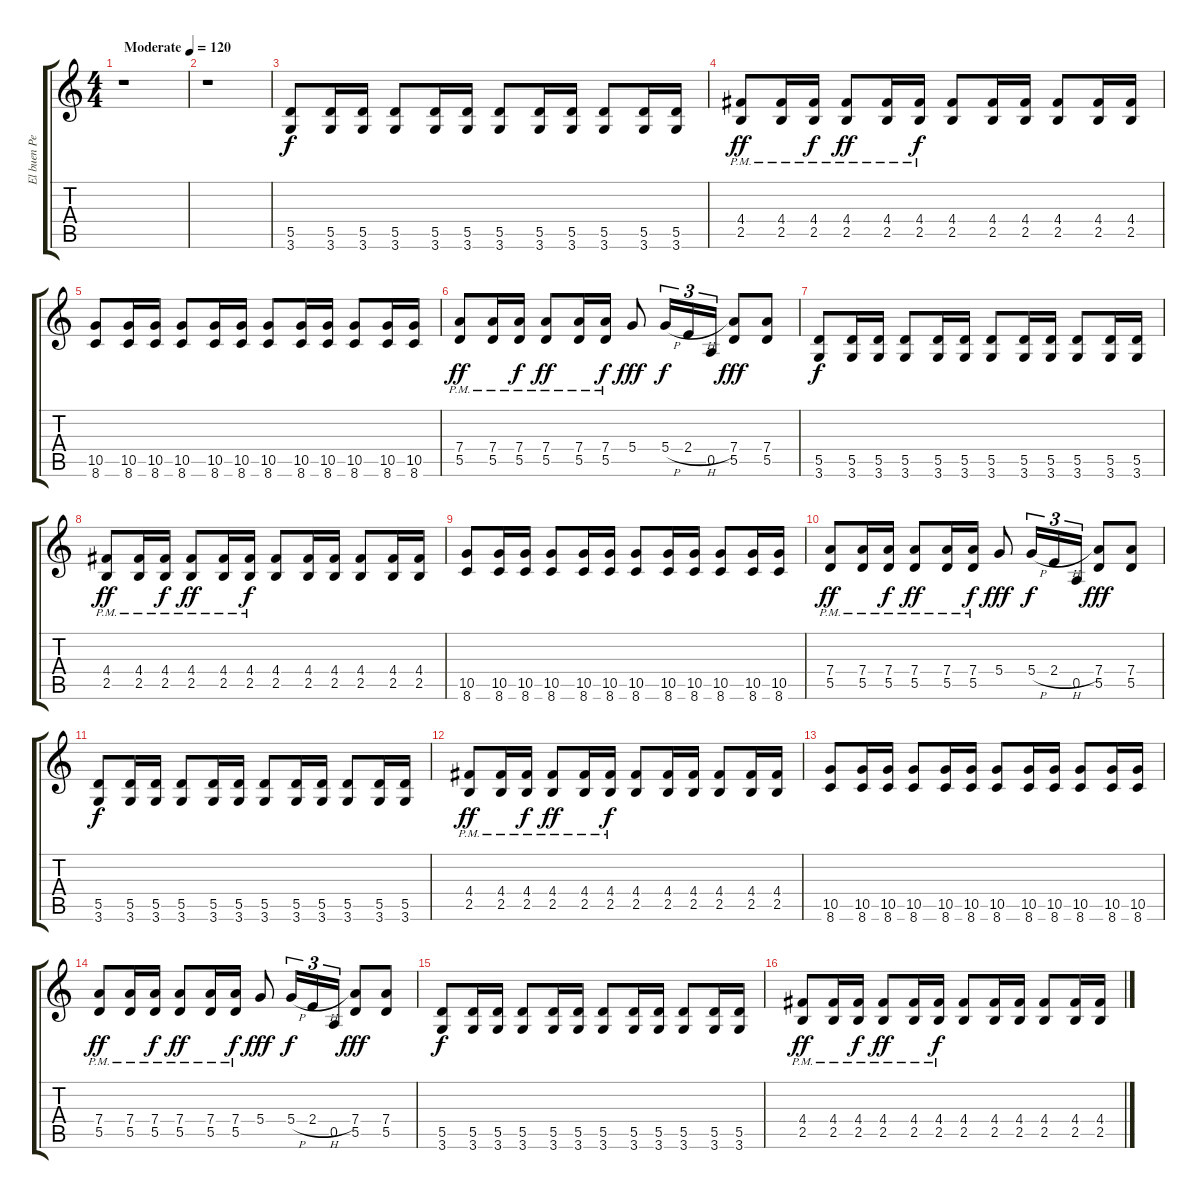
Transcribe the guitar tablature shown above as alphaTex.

\track ("El buen Pepito" "El buen Pe") {instrument distortionguitar}
\staff {score tabs}
\tuning (E4 B3 G3 D3 A2 E2) {hide}
\ts (4 4)
\tempo (120 "Moderate")
\clef g2
\ks c
r.1{dy f instrument distortionguitar} |
r.1 |
(5.5 3.6).8 (5.5 3.6).16 (5.5 3.6).16 (5.5 3.6).8 (5.5 3.6).16 (5.5 3.6).16 (5.5 3.6).8 (5.5 3.6).16 (5.5 3.6).16 (5.5 3.6).8 (5.5 3.6).16 (5.5 3.6).16 |
(4.4 2.5{pm}).8{dy ff} (4.4 2.5{pm}).16 (4.4 2.5{pm}).16{dy f} (4.4 2.5{pm}).8{dy ff} (4.4 2.5{pm}).16 (4.4 2.5{pm}).16{dy f} (4.4 2.5).8 (4.4 2.5).16 (4.4 2.5).16 (4.4 2.5).8 (4.4 2.5).16 (4.4 2.5).16 |
(10.5 8.6).8 (10.5 8.6).16 (10.5 8.6).16 (10.5 8.6).8 (10.5 8.6).16 (10.5 8.6).16 (10.5 8.6).8 (10.5 8.6).16 (10.5 8.6).16 (10.5 8.6).8 (10.5 8.6).16 (10.5 8.6).16 |
(7.4 5.5{pm}).8{dy ff} (7.4 5.5{pm}).16 (7.4 5.5{pm}).16{dy f} (7.4 5.5{pm}).8{dy ff} (7.4 5.5{pm}).16 (7.4 5.5{pm}).16{dy f} 5.4.8{dy fff} 5.4{h}.16{tu (3 2) dy f} 2.4{h}.16{tu (3 2)} 0.5.16{tu (3 2)} (7.4 5.5).8{dy fff} (7.4 5.5).8 |
(5.5 3.6).8{dy f} (5.5 3.6).16 (5.5 3.6).16 (5.5 3.6).8 (5.5 3.6).16 (5.5 3.6).16 (5.5 3.6).8 (5.5 3.6).16 (5.5 3.6).16 (5.5 3.6).8 (5.5 3.6).16 (5.5 3.6).16 |
(4.4 2.5{pm}).8{dy ff} (4.4 2.5{pm}).16 (4.4 2.5{pm}).16{dy f} (4.4 2.5{pm}).8{dy ff} (4.4 2.5{pm}).16 (4.4 2.5{pm}).16{dy f} (4.4 2.5).8 (4.4 2.5).16 (4.4 2.5).16 (4.4 2.5).8 (4.4 2.5).16 (4.4 2.5).16 |
(10.5 8.6).8 (10.5 8.6).16 (10.5 8.6).16 (10.5 8.6).8 (10.5 8.6).16 (10.5 8.6).16 (10.5 8.6).8 (10.5 8.6).16 (10.5 8.6).16 (10.5 8.6).8 (10.5 8.6).16 (10.5 8.6).16 |
(7.4 5.5{pm}).8{dy ff} (7.4 5.5{pm}).16 (7.4 5.5{pm}).16{dy f} (7.4 5.5{pm}).8{dy ff} (7.4 5.5{pm}).16 (7.4 5.5{pm}).16{dy f} 5.4.8{dy fff} 5.4{h}.16{tu (3 2) dy f} 2.4{h}.16{tu (3 2)} 0.5.16{tu (3 2)} (7.4 5.5).8{dy fff} (7.4 5.5).8 |
(5.5 3.6).8{dy f} (5.5 3.6).16 (5.5 3.6).16 (5.5 3.6).8 (5.5 3.6).16 (5.5 3.6).16 (5.5 3.6).8 (5.5 3.6).16 (5.5 3.6).16 (5.5 3.6).8 (5.5 3.6).16 (5.5 3.6).16 |
(4.4 2.5{pm}).8{dy ff} (4.4 2.5{pm}).16 (4.4 2.5{pm}).16{dy f} (4.4 2.5{pm}).8{dy ff} (4.4 2.5{pm}).16 (4.4 2.5{pm}).16{dy f} (4.4 2.5).8 (4.4 2.5).16 (4.4 2.5).16 (4.4 2.5).8 (4.4 2.5).16 (4.4 2.5).16 |
(10.5 8.6).8 (10.5 8.6).16 (10.5 8.6).16 (10.5 8.6).8 (10.5 8.6).16 (10.5 8.6).16 (10.5 8.6).8 (10.5 8.6).16 (10.5 8.6).16 (10.5 8.6).8 (10.5 8.6).16 (10.5 8.6).16 |
(7.4 5.5{pm}).8{dy ff} (7.4 5.5{pm}).16 (7.4 5.5{pm}).16{dy f} (7.4 5.5{pm}).8{dy ff} (7.4 5.5{pm}).16 (7.4 5.5{pm}).16{dy f} 5.4.8{dy fff} 5.4{h}.16{tu (3 2) dy f} 2.4{h}.16{tu (3 2)} 0.5.16{tu (3 2)} (7.4 5.5).8{dy fff} (7.4 5.5).8 |
(5.5 3.6).8{dy f} (5.5 3.6).16 (5.5 3.6).16 (5.5 3.6).8 (5.5 3.6).16 (5.5 3.6).16 (5.5 3.6).8 (5.5 3.6).16 (5.5 3.6).16 (5.5 3.6).8 (5.5 3.6).16 (5.5 3.6).16 |
(4.4 2.5{pm}).8{dy ff} (4.4 2.5{pm}).16 (4.4 2.5{pm}).16{dy f} (4.4 2.5{pm}).8{dy ff} (4.4 2.5{pm}).16 (4.4 2.5{pm}).16{dy f} (4.4 2.5).8 (4.4 2.5).16 (4.4 2.5).16 (4.4 2.5).8 (4.4 2.5).16 (4.4 2.5).16
